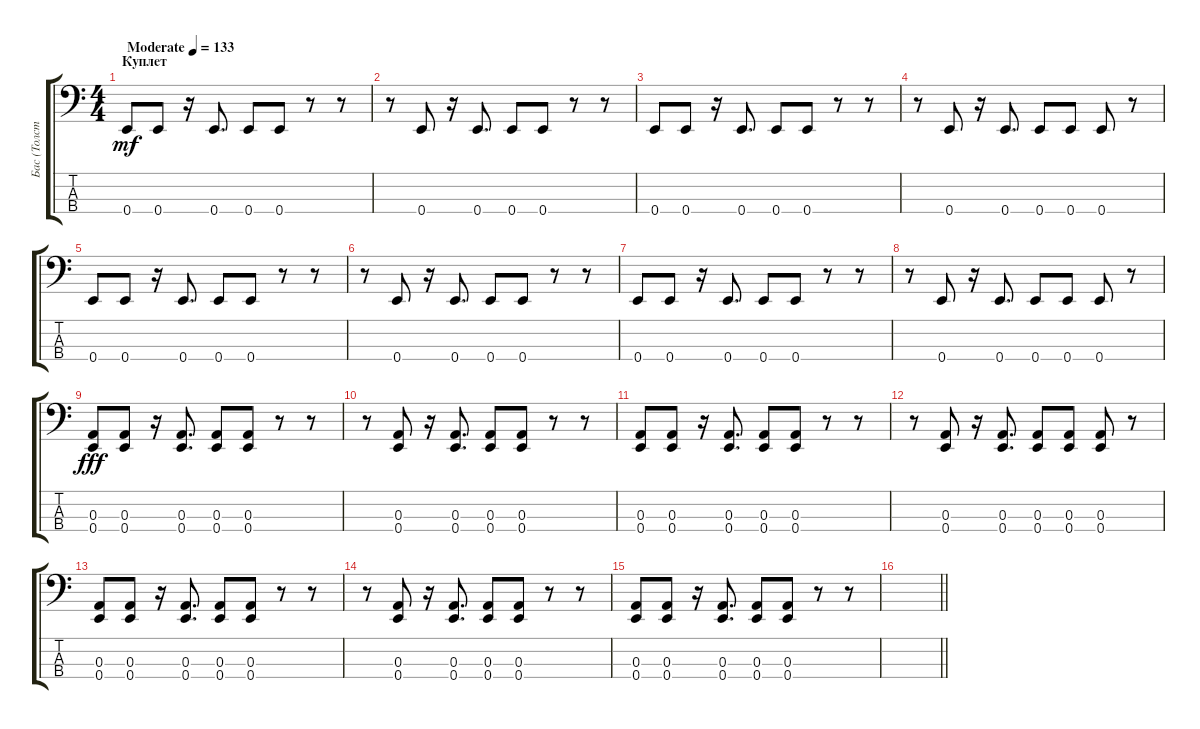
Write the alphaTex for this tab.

\track ("Бас (Толстый Бородатый)" "Бас (Толст") {instrument slapbass1}
\staff {score tabs}
\tuning (G2 D2 A1 E1) {hide}
\ts (4 4)
\section ("" "Куплет")
\tempo (133 "Moderate")
\clef f4
\ks c
0.4.8{dy mf instrument slapbass1} 0.4.8 r.16 0.4.8{d} 0.4.8 0.4.8 r.8 r.8 |
r.8 0.4.8 r.16 0.4.8{d} 0.4.8 0.4.8 r.8 r.8 |
0.4.8 0.4.8 r.16 0.4.8{d} 0.4.8 0.4.8 r.8 r.8 |
r.8 0.4.8 r.16 0.4.8{d} 0.4.8 0.4.8 0.4.8 r.8 |
0.4.8 0.4.8 r.16 0.4.8{d} 0.4.8 0.4.8 r.8 r.8 |
r.8 0.4.8 r.16 0.4.8{d} 0.4.8 0.4.8 r.8 r.8 |
0.4.8 0.4.8 r.16 0.4.8{d} 0.4.8 0.4.8 r.8 r.8 |
r.8 0.4.8 r.16 0.4.8{d} 0.4.8 0.4.8 0.4.8 r.8 |
(0.3 0.4).8{dy fff} (0.3 0.4).8 r.16 (0.3 0.4).8{d} (0.3 0.4).8 (0.3 0.4).8 r.8 r.8 |
r.8 (0.3 0.4).8 r.16 (0.3 0.4).8{d} (0.3 0.4).8 (0.3 0.4).8 r.8 r.8 |
(0.3 0.4).8 (0.3 0.4).8 r.16 (0.3 0.4).8{d} (0.3 0.4).8 (0.3 0.4).8 r.8 r.8 |
r.8 (0.3 0.4).8 r.16 (0.3 0.4).8{d} (0.3 0.4).8 (0.3 0.4).8 (0.3 0.4).8 r.8 |
(0.3 0.4).8 (0.3 0.4).8 r.16 (0.3 0.4).8{d} (0.3 0.4).8 (0.3 0.4).8 r.8 r.8 |
r.8 (0.3 0.4).8 r.16 (0.3 0.4).8{d} (0.3 0.4).8 (0.3 0.4).8 r.8 r.8 |
(0.3 0.4).8 (0.3 0.4).8 r.16 (0.3 0.4).8{d} (0.3 0.4).8 (0.3 0.4).8 r.8 r.8 |
\barLineRight lightlight
